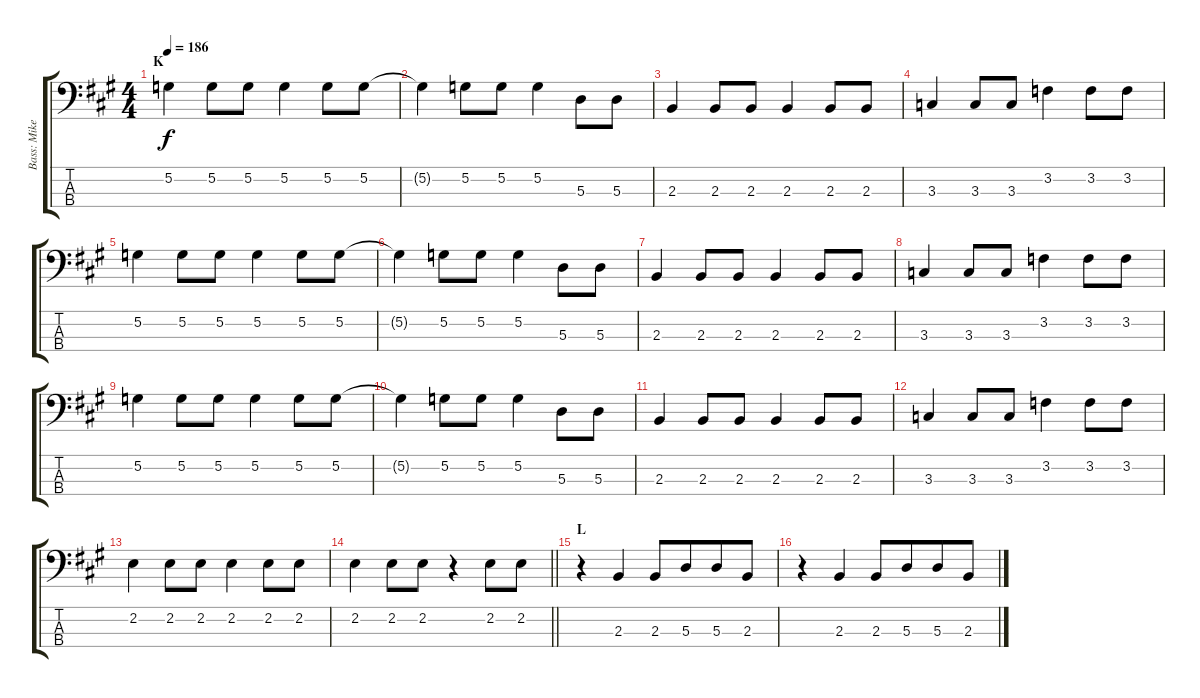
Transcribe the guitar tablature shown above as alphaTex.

\track ("Bass: Mike" "Bass: Mike") {instrument electricbassfinger}
\staff {score tabs}
\tuning (G2 D2 A1 E1) {hide}
\ts (4 4)
\section ("" "K")
\tempo 186
\clef f4
\ks a
5.2.4{dy f} 5.2.8 5.2.8 5.2.4 5.2.8 5.2.8 |
5.2{t}.4 5.2.8 5.2.8 5.2.4 5.3.8 5.3.8 |
2.3.4 2.3.8 2.3.8 2.3.4 2.3.8 2.3.8 |
3.3.4 3.3.8 3.3.8 3.2.4 3.2.8 3.2.8 |
5.2.4 5.2.8 5.2.8 5.2.4 5.2.8 5.2.8 |
5.2{t}.4 5.2.8 5.2.8 5.2.4 5.3.8 5.3.8 |
2.3.4 2.3.8 2.3.8 2.3.4 2.3.8 2.3.8 |
3.3.4 3.3.8 3.3.8 3.2.4 3.2.8 3.2.8 |
5.2.4 5.2.8 5.2.8 5.2.4 5.2.8 5.2.8 |
5.2{t}.4 5.2.8 5.2.8 5.2.4 5.3.8 5.3.8 |
2.3.4 2.3.8 2.3.8 2.3.4 2.3.8 2.3.8 |
3.3.4 3.3.8 3.3.8 3.2.4 3.2.8 3.2.8 |
2.2.4 2.2.8 2.2.8 2.2.4 2.2.8 2.2.8 |
\barLineRight lightlight
2.2.4 2.2.8 2.2.8 r.4 2.2.8 2.2.8 |
\section ("" "L")
r.4 2.3.4 2.3.8 5.3.8{beam merge} 5.3.8 2.3.8 |
r.4 2.3.4 2.3.8 5.3.8{beam merge} 5.3.8 2.3.8
